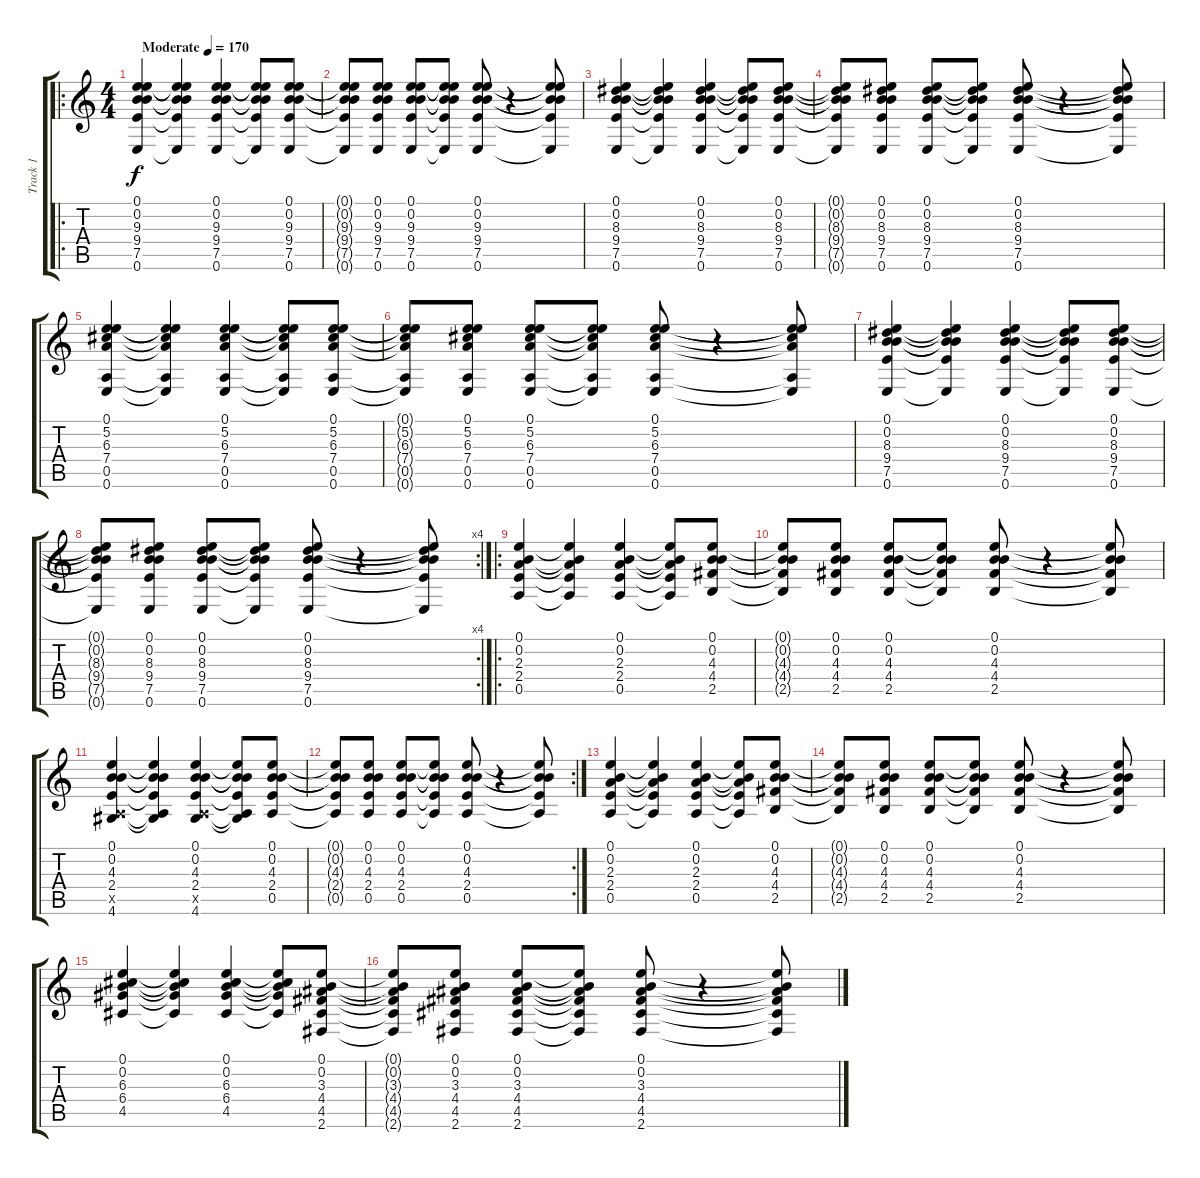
\track ("Track 1" "Track 1") {instrument acousticguitarsteel}
\staff {score tabs}
\tuning (E4 B3 G3 D3 A2 E2) {hide}
\ro
\ts (4 4)
\tempo (170 "Moderate")
\clef g2
\ks c
(0.1 0.2 9.3 9.4 7.5 0.6).4{dy f instrument acousticguitarsteel} (0.1{t} 0.2{t} 9.3{t} 9.4{t} 7.5{t} 0.6{t}).4 (0.1 0.2 9.3 9.4 7.5 0.6).4 (0.1{t} 0.2{t} 9.3{t} 9.4{t} 7.5{t} 0.6{t}).8 (0.1 0.2 9.3 9.4 7.5 0.6).8 |
(0.1{t} 0.2{t} 9.3{t} 9.4{t} 7.5{t} 0.6{t}).8 (0.1 0.2 9.3 9.4 7.5 0.6).8 (0.1 0.2 9.3 9.4 7.5 0.6).8 (0.1{t} 0.2{t} 9.3{t} 9.4{t} 7.5{t} 0.6{t}).8 (0.1 0.2 9.3 9.4 7.5 0.6).8 r.4 (0.1{t} 0.2{t} 9.3{t} 9.4{t} 7.5{t} 0.6{t}).8 |
(0.1 0.2 8.3 9.4 7.5 0.6).4 (0.1{t} 0.2{t} 8.3{t} 9.4{t} 7.5{t} 0.6{t}).4 (0.1 0.2 8.3 9.4 7.5 0.6).4 (0.1{t} 0.2{t} 8.3{t} 9.4{t} 7.5{t} 0.6{t}).8 (0.1 0.2 8.3 9.4 7.5 0.6).8 |
(0.1{t} 0.2{t} 8.3{t} 9.4{t} 7.5{t} 0.6{t}).8 (0.1 0.2 8.3 9.4 7.5 0.6).8 (0.1 0.2 8.3 9.4 7.5 0.6).8 (0.1{t} 0.2{t} 8.3{t} 9.4{t} 7.5{t} 0.6{t}).8 (0.1 0.2 8.3 9.4 7.5 0.6).8 r.4 (0.1{t} 0.2{t} 8.3{t} 9.4{t} 7.5{t} 0.6{t}).8 |
(0.1 5.2 6.3 7.4 0.5 0.6).4 (0.1{t} 5.2{t} 6.3{t} 7.4{t} 0.5{t} 0.6{t}).4 (0.1 5.2 6.3 7.4 0.5 0.6).4 (0.1{t} 5.2{t} 6.3{t} 7.4{t} 0.5{t} 0.6{t}).8 (0.1 5.2 6.3 7.4 0.5 0.6).8 |
(0.1{t} 5.2{t} 6.3{t} 7.4{t} 0.5{t} 0.6{t}).8 (0.1 5.2 6.3 7.4 0.5 0.6).8 (0.1 5.2 6.3 7.4 0.5 0.6).8 (0.1{t} 5.2{t} 6.3{t} 7.4{t} 0.5{t} 0.6{t}).8 (0.1 5.2 6.3 7.4 0.5 0.6).8 r.4 (0.1{t} 5.2{t} 6.3{t} 7.4{t} 0.5{t} 0.6{t}).8 |
(0.1 0.2 8.3 9.4 7.5 0.6).4 (0.1{t} 0.2{t} 8.3{t} 9.4{t} 7.5{t} 0.6{t}).4 (0.1 0.2 8.3 9.4 7.5 0.6).4 (0.1{t} 0.2{t} 8.3{t} 9.4{t} 7.5{t} 0.6{t}).8 (0.1 0.2 8.3 9.4 7.5 0.6).8 |
\rc 4
(0.1{t} 0.2{t} 8.3{t} 9.4{t} 7.5{t} 0.6{t}).8 (0.1 0.2 8.3 9.4 7.5 0.6).8 (0.1 0.2 8.3 9.4 7.5 0.6).8 (0.1{t} 0.2{t} 8.3{t} 9.4{t} 7.5{t} 0.6{t}).8 (0.1 0.2 8.3 9.4 7.5 0.6).8 r.4 (0.1{t} 0.2{t} 8.3{t} 9.4{t} 7.5{t} 0.6{t}).8 |
\ro
(0.1 0.2 2.3 2.4 0.5).4 (0.1{t} 0.2{t} 2.3{t} 2.4{t} 0.5{t}).4 (0.1 0.2 2.3 2.4 0.5).4 (0.1{t} 0.2{t} 2.3{t} 2.4{t} 0.5{t}).8 (0.1 0.2 4.3 4.4 2.5).8 |
(0.1{t} 0.2{t} 4.3{t} 4.4{t} 2.5{t}).8 (0.1 0.2 4.3 4.4 2.5).8 (0.1 0.2 4.3 4.4 2.5).8 (0.1{t} 0.2{t} 4.3{t} 4.4{t} 2.5{t}).8 (0.1 0.2 4.3 4.4 2.5).8 r.4 (0.1{t} 0.2{t} 4.3{t} 4.4{t} 2.5{t}).8 |
(0.1 0.2 4.3 2.4 0.5{x} 4.6).4 (0.1{t} 0.2{t} 4.3{t} 2.4{t} 0.5{t} 4.6{t}).4 (0.1 0.2 4.3 2.4 0.5{x} 4.6).4 (0.1{t} 0.2{t} 4.3{t} 2.4{t} 0.5{t} 4.6{t}).8 (0.1 0.2 4.3 2.4 0.5).8 |
\rc 2
(0.1{t} 0.2{t} 4.3{t} 2.4{t} 0.5{t}).8 (0.1 0.2 4.3 2.4 0.5).8 (0.1 0.2 4.3 2.4 0.5).8 (0.1{t} 0.2{t} 4.3{t} 2.4{t} 0.5{t}).8 (0.1 0.2 4.3 2.4 0.5).8 r.4 (0.1{t} 0.2{t} 4.3{t} 2.4{t} 0.5{t}).8 |
(0.1 0.2 2.3 2.4 0.5).4 (0.1{t} 0.2{t} 2.3{t} 2.4{t} 0.5{t}).4 (0.1 0.2 2.3 2.4 0.5).4 (0.1{t} 0.2{t} 2.3{t} 2.4{t} 0.5{t}).8 (0.1 0.2 4.3 4.4 2.5).8 |
(0.1{t} 0.2{t} 4.3{t} 4.4{t} 2.5{t}).8 (0.1 0.2 4.3 4.4 2.5).8 (0.1 0.2 4.3 4.4 2.5).8 (0.1{t} 0.2{t} 4.3{t} 4.4{t} 2.5{t}).8 (0.1 0.2 4.3 4.4 2.5).8 r.4 (0.1{t} 0.2{t} 4.3{t} 4.4{t} 2.5{t}).8 |
(0.1 0.2 6.3 6.4 4.5).4 (0.1{t} 0.2{t} 6.3{t} 6.4{t} 4.5{t}).4 (0.1 0.2 6.3 6.4 4.5).4 (0.1{t} 0.2{t} 6.3{t} 6.4{t} 4.5{t}).8 (0.1 0.2 3.3 4.4 4.5 2.6).8 |
(0.1{t} 0.2{t} 3.3{t} 4.4{t} 4.5{t} 2.6{t}).8 (0.1 0.2 3.3 4.4 4.5 2.6).8 (0.1 0.2 3.3 4.4 4.5 2.6).8 (0.1{t} 0.2{t} 3.3{t} 4.4{t} 4.5{t} 2.6{t}).8 (0.1 0.2 3.3 4.4 4.5 2.6).8 r.4 (0.1{t} 0.2{t} 3.3{t} 4.4{t} 4.5{t} 2.6{t}).8
